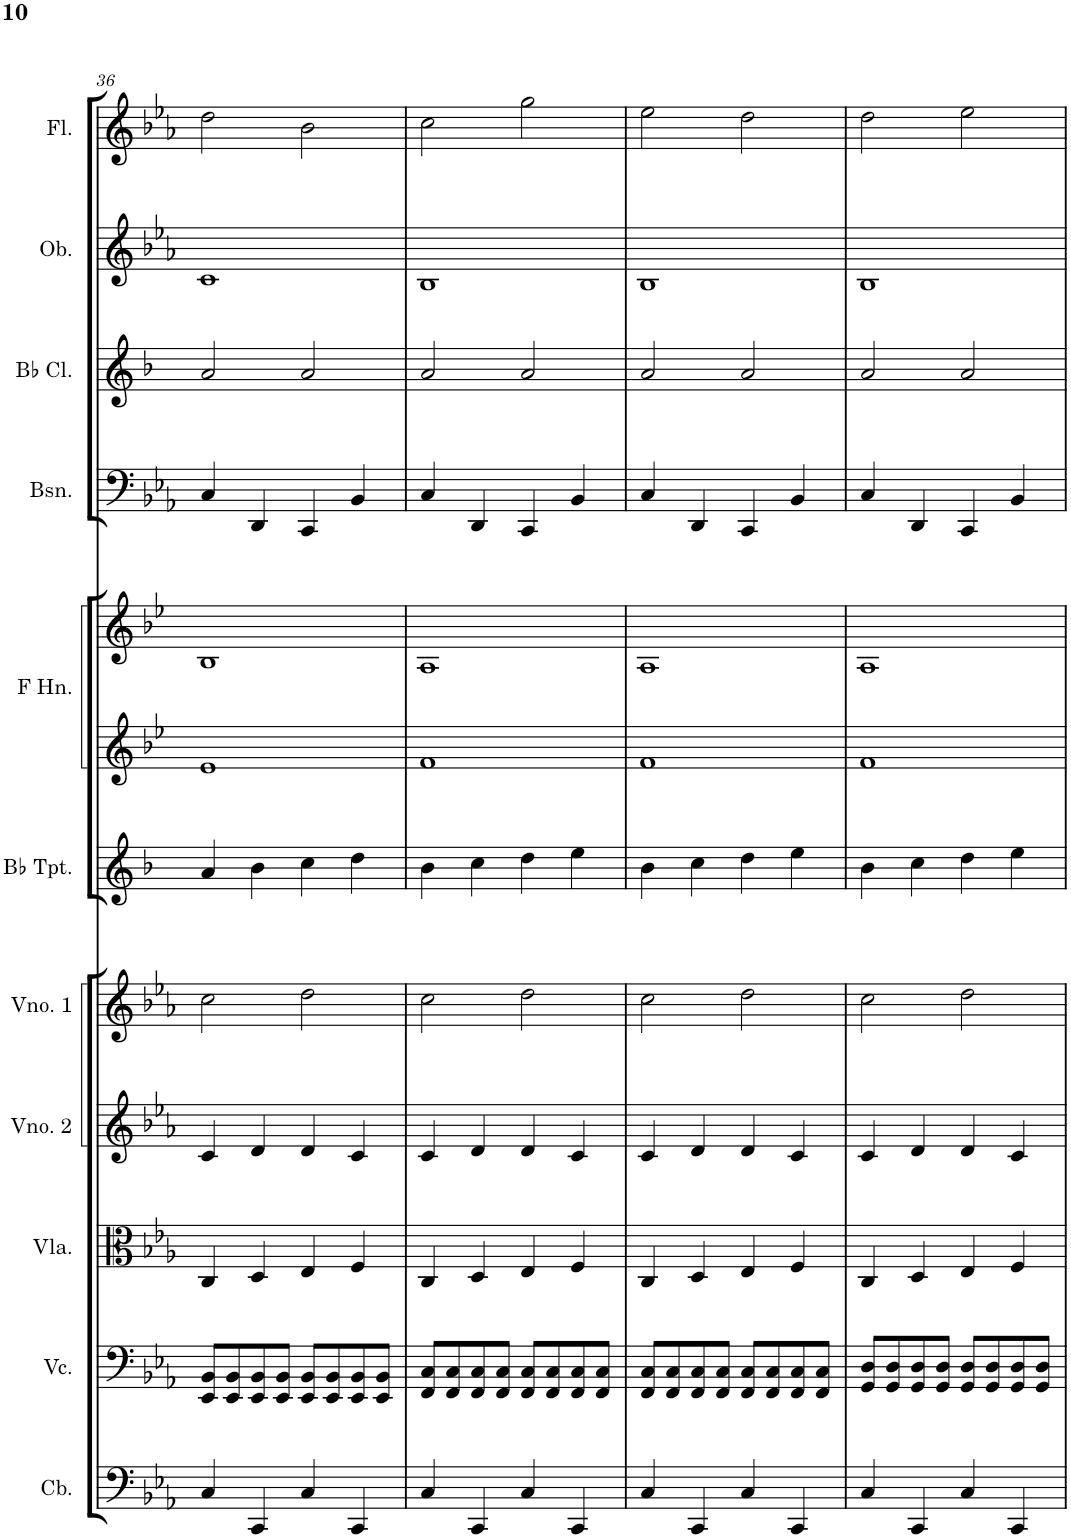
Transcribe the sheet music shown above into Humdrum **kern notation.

**kern	**kern	**kern	**kern	**kern	**kern	**kern	**kern	**kern	**kern	**kern	**kern
*part11	*part10	*part9	*part8	*part7	*part6	*part5	*part5	*part4	*part3	*part2	*part1
*staff12	*staff11	*staff10	*staff9	*staff8	*staff7	*staff6	*staff5	*staff4	*staff3	*staff2	*staff1
*I"Contrabaixo	*I"Violoncelo	*I"Viola	*I"Violino 2	*I"Violino 1	*I"Trumpets in Bb	*I"Horns in F	*	*I"Bassoons	*I"Clarinets in Bb	*I"Oboes	*I"Flutes
*I'Cb.	*I'Vc.	*I'Vla.	*I'Vno. 2	*I'Vno. 1	*	*	*	*I'Bsn.	*	*I'Ob.	*I'Fl.
!!LO:PB:g=z
*clefF4	*clefF4	*clefC3	*clefG2	*clefG2	*clefG2	*clefG2	*clefG2	*clefF4	*clefG2	*clefG2	*clefG2
*Trd7c12	*	*	*	*	*Trd1c2	*Trd4c7	*Trd4c7	*	*Trd1c2	*	*
*k[b-e-a-]	*k[b-e-a-]	*k[b-e-a-]	*k[b-e-a-]	*k[b-e-a-]	*k[b-]	*k[b-e-]	*k[b-e-]	*k[b-e-a-]	*k[b-]	*k[b-e-a-]	*k[b-e-a-]
*M4/4	*M4/4	*M4/4	*M4/4	*M4/4	*M4/4	*M4/4	*M4/4	*M4/4	*M4/4	*M4/4	*M4/4
=36	=36	=36	=36	=36	=36	=36	=36	=36	=36	=36	=36
4C/	8EE-/ 8BB-/L	4C/	4c/	2cc\	4a/	1e-	1B-	4C/	2a/	1c	2dd\
.	8EE-/ 8BB-/	.	.	.	.	.	.	.	.	.	.
4CC/	8EE-/ 8BB-/	4D/	4d/	.	4b-\	.	.	4DD/	.	.	.
.	8EE-/ 8BB-/J	.	.	.	.	.	.	.	.	.	.
4C/	8EE-/ 8BB-/L	4E-/	4d/	2dd\	4cc\	.	.	4CC/	2a/	.	2b-\
.	8EE-/ 8BB-/	.	.	.	.	.	.	.	.	.	.
4CC/	8EE-/ 8BB-/	4F/	4c/	.	4dd\	.	.	4BB-/	.	.	.
.	8EE-/ 8BB-/J	.	.	.	.	.	.	.	.	.	.
=37	=37	=37	=37	=37	=37	=37	=37	=37	=37	=37	=37
4C/	8FF/ 8C/L	4C/	4c/	2cc\	4b-\	1f	1A	4C/	2a/	1B-	2cc\
.	8FF/ 8C/	.	.	.	.	.	.	.	.	.	.
4CC/	8FF/ 8C/	4D/	4d/	.	4cc\	.	.	4DD/	.	.	.
.	8FF/ 8C/J	.	.	.	.	.	.	.	.	.	.
4C/	8FF/ 8C/L	4E-/	4d/	2dd\	4dd\	.	.	4CC/	2a/	.	2gg\
.	8FF/ 8C/	.	.	.	.	.	.	.	.	.	.
4CC/	8FF/ 8C/	4F/	4c/	.	4ee\	.	.	4BB-/	.	.	.
.	8FF/ 8C/J	.	.	.	.	.	.	.	.	.	.
=38	=38	=38	=38	=38	=38	=38	=38	=38	=38	=38	=38
4C/	8FF/ 8C/L	4C/	4c/	2cc\	4b-\	1f	1A	4C/	2a/	1B-	2ee-\
.	8FF/ 8C/	.	.	.	.	.	.	.	.	.	.
4CC/	8FF/ 8C/	4D/	4d/	.	4cc\	.	.	4DD/	.	.	.
.	8FF/ 8C/J	.	.	.	.	.	.	.	.	.	.
4C/	8FF/ 8C/L	4E-/	4d/	2dd\	4dd\	.	.	4CC/	2a/	.	2dd\
.	8FF/ 8C/	.	.	.	.	.	.	.	.	.	.
4CC/	8FF/ 8C/	4F/	4c/	.	4ee\	.	.	4BB-/	.	.	.
.	8FF/ 8C/J	.	.	.	.	.	.	.	.	.	.
=39	=39	=39	=39	=39	=39	=39	=39	=39	=39	=39	=39
4C/	8GG/ 8D/L	4C/	4c/	2cc\	4b-\	1f	1A	4C/	2a/	1B-	2dd\
.	8GG/ 8D/	.	.	.	.	.	.	.	.	.	.
4CC/	8GG/ 8D/	4D/	4d/	.	4cc\	.	.	4DD/	.	.	.
.	8GG/ 8D/J	.	.	.	.	.	.	.	.	.	.
4C/	8GG/ 8D/L	4E-/	4d/	2dd\	4dd\	.	.	4CC/	2a/	.	2ee-\
.	8GG/ 8D/	.	.	.	.	.	.	.	.	.	.
4CC/	8GG/ 8D/	4F/	4c/	.	4ee\	.	.	4BB-/	.	.	.
.	8GG/ 8D/J	.	.	.	.	.	.	.	.	.	.
=	=	=	=	=	=	=	=	=	=	=	=
*-	*-	*-	*-	*-	*-	*-	*-	*-	*-	*-	*-
